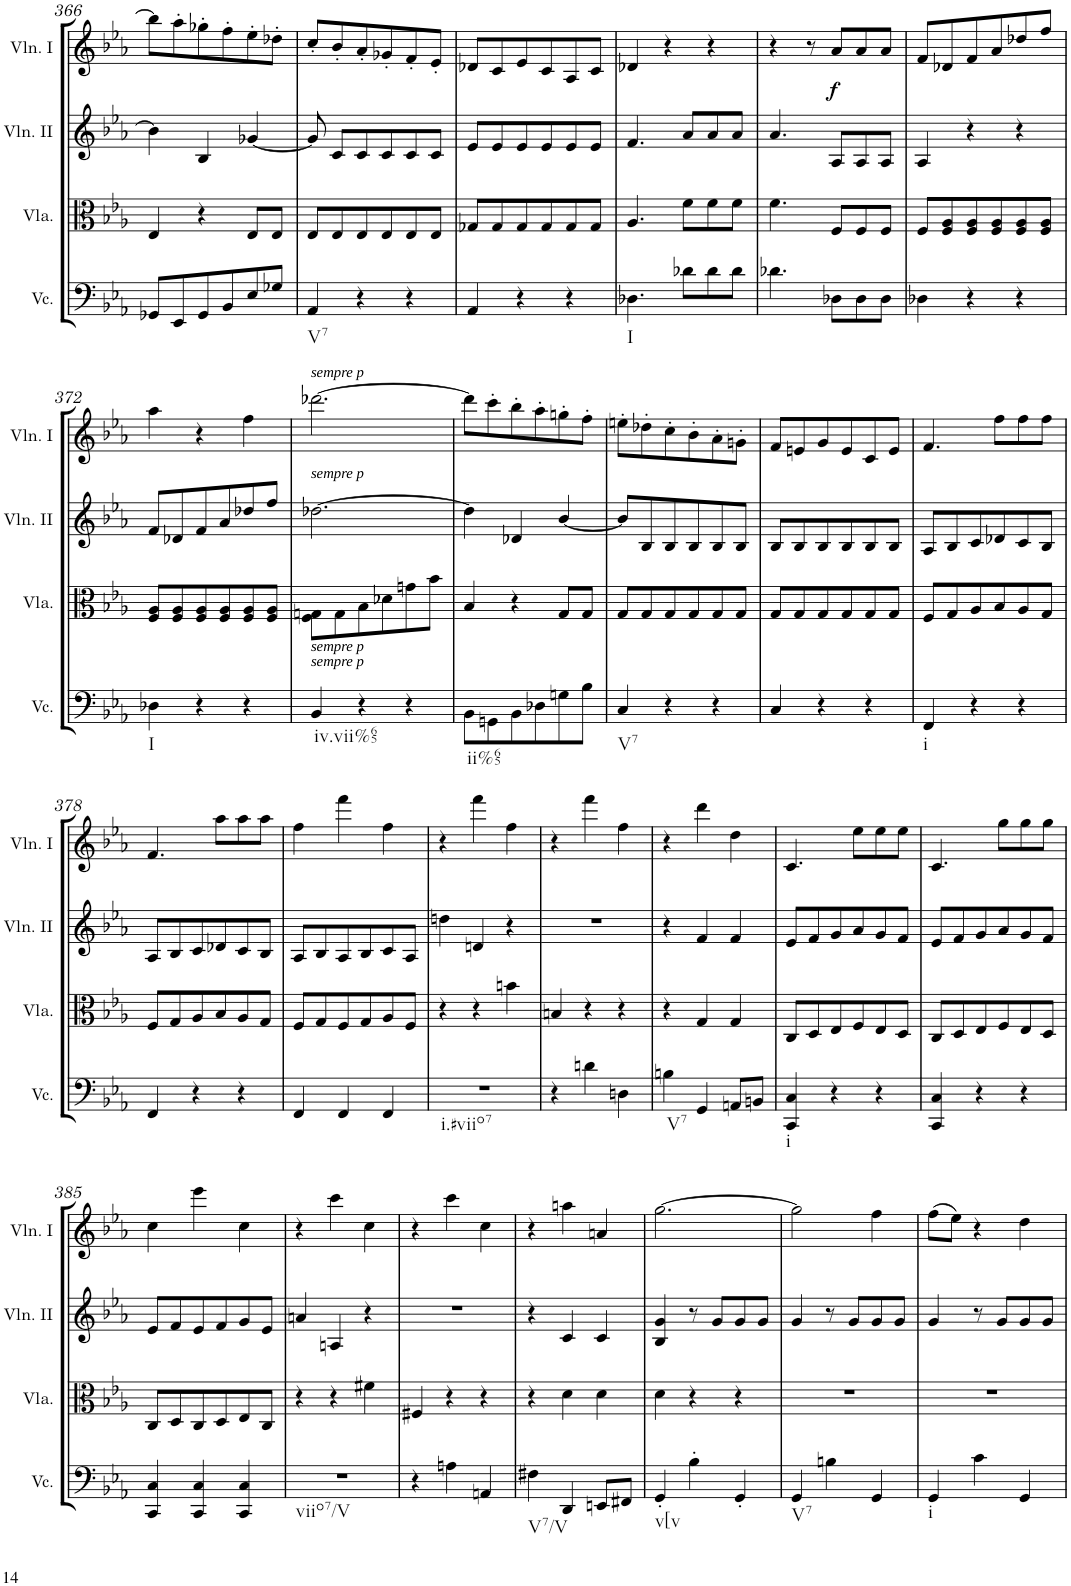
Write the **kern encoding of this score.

**kern	**kern	**kern	**kern	**dynam
*part4	*part3	*part2	*part1	*part1
*staff4	*staff3	*staff2	*staff1	*staff1
*I"Violoncello	*I"Viola	*I"Violin II	*I"Violin I	*
*I'Vc.	*I'Vla.	*I'Vln. II	*I'Vln. I	*
!!LO:PB:g=z
*clefF4	*clefC3	*clefG2	*clefG2	*
*k[b-e-a-]	*k[b-e-a-]	*k[b-e-a-]	*k[b-e-a-]	*
*c:	*c:	*c:	*c:	*
*M3/4	*M3/4	*M3/4	*M3/4	*
=366	=366	=366	=366	=366
8GG-X/L	4E-/	4b-\]	8bb-\L]	.
8EE-/	.	.	8aa-'\	.
8GG-/	4r	4B-/	8gg-X'\	.
8BB-/	.	.	8ff'\	.
8E-/	8E-/L	[4g-X/	8ee-'\	.
8G-X/J	8E-/J	.	8dd-X'\J	.
=367	=367	=367	=367	=367
!LO:TX:b:t=V7	!	!	!	!
4AA-/	8E-/L	8g-/]	8cc'/L	.
.	8E-/	8c/L	8b-'/	.
4r	8E-/	8c/	8a-'/	.
.	8E-/	8c/	8g-X'/	.
4r	8E-/	8c/	8f'/	.
.	8E-/J	8c/J	8e-'/J	.
=368	=368	=368	=368	=368
4AA-/	8G-X/L	8e-/L	8d-X/L	.
.	8G-/	8e-/	8c/	.
4r	8G-/	8e-/	8e-/	.
.	8G-/	8e-/	8c/	.
4r	8G-/	8e-/	8A-/	.
.	8G-/J	8e-/J	8c/J	.
=369	=369	=369	=369	=369
!LO:TX:b:t=I	!	!	!	!
4.D-X\	4.A-/	4.f/	4d-X/	.
.	.	.	4r	.
8d-X\L	8f\L	8a-/L	.	.
8d-\	8f\	8a-/	4r	.
8d-\J	8f\J	8a-/J	.	.
=370	=370	=370	=370	=370
4.d-X\	4.f\	4.a-/	4r	.
.	.	.	8r	.
!	!	!	!	!LO:DY:b
8D-X\L	8F/L	8A-/L	8a-/L	f
8D-\	8F/	8A-/	8a-/	.
8D-\J	8F/J	8A-/J	8a-/J	.
=371	=371	=371	=371	=371
4D-X\	8F/L	4A-/	8f/L	.
.	8F/ 8A-/	.	8d-X/	.
4r	8F/ 8A-/	4r	8f/	.
.	8F/ 8A-/	.	8a-/	.
4r	8F/ 8A-/	4r	8dd-X/	.
.	8F/ 8A-/J	.	8ff/J	.
!!LO:LB:g=z
=372	=372	=372	=372	=372
!LO:TX:b:t=I	!	!	!	!
4D-X\	8F/ 8A-/L	8f/L	4aa-\	.
.	8F/ 8A-/	8d-X/	.	.
4r	8F/ 8A-/	8f/	4r	.
.	8F/ 8A-/	8a-/	.	.
4r	8F/ 8A-/	8dd-X/	4ff\	.
.	8F/ 8A-/J	8ff/J	.	.
=373	=373	=373	=373	=373
!	!	!	!LO:TX:a:i:t=sempre p	!
!	!	!LO:TX:a:i:t=sempre p	!	!
!LO:TX:a:i:t=sempre p	!	!	!	!
!LO:TX:a:i:t=sempre p	!	!	!	!
!LO:TX:b:t=iv.vii%65	!	!	!	!
4BB-/	8F\ 8Gn\L	[2.dd-X\	[2.ddd-X\	.
.	8G\	.	.	.
4r	8B-\	.	.	.
.	8d-X\	.	.	.
4r	8gn\	.	.	.
.	8b-\J	.	.	.
=374	=374	=374	=374	=374
!LO:TX:b:t=ii%65	!	!	!	!
8BB-\L	4B-/	4dd-\]	8ddd-\L]	.
8GGn\	.	.	8ccc'\	.
8BB-\	4r	4d-X/	8bb-'\	.
8D-X\	.	.	8aa-'\	.
8Gn\	8G/L	[4b-/	8ggn'\	.
8B-\J	8G/J	.	8ff'\J	.
=375	=375	=375	=375	=375
!LO:TX:b:t=V7	!	!	!	!
4C/	8G/L	8b-/L]	8een'\L	.
.	8G/	8B-/	8dd-X'\	.
4r	8G/	8B-/	8cc'\	.
.	8G/	8B-/	8b-'\	.
4r	8G/	8B-/	8a-'\	.
.	8G/J	8B-/J	8gn'\J	.
=376	=376	=376	=376	=376
4C/	8G/L	8B-/L	8f/L	.
.	8G/	8B-/	8en/	.
4r	8G/	8B-/	8g/	.
.	8G/	8B-/	8e/	.
4r	8G/	8B-/	8c/	.
.	8G/J	8B-/J	8e/J	.
=377	=377	=377	=377	=377
!LO:TX:b:t=i	!	!	!	!
4FF/	8F/L	8A-/L	4.f/	.
.	8G/	8B-/	.	.
4r	8A-/	8c/	.	.
.	8B-/	8d-X/	8ff\L	.
4r	8A-/	8c/	8ff\	.
.	8G/J	8B-/J	8ff\J	.
!!LO:LB:g=z
=378	=378	=378	=378	=378
4FF/	8F/L	8A-/L	4.f/	.
.	8G/	8B-/	.	.
4r	8A-/	8c/	.	.
.	8B-/	8d-X/	8aa-\L	.
4r	8A-/	8c/	8aa-\	.
.	8G/J	8B-/J	8aa-\J	.
=379	=379	=379	=379	=379
4FF/	8F/L	8A-/L	4ff\	.
.	8G/	8B-/	.	.
4FF/	8F/	8A-/	4fff\	.
.	8G/	8B-/	.	.
4FF/	8A-/	8c/	4ff\	.
.	8F/J	8A-/J	.	.
=380	=380	=380	=380	=380
!LO:TX:b:t=i.#viio7	!	!	!	!
2.r	4r	4ddn\	4r	.
.	4r	4dn/	4fff\	.
.	4bn\	4r	4ff\	.
=381	=381	=381	=381	=381
4r	4Bn/	2.r	4r	.
4dn\	4r	.	4fff\	.
4Dn\	4r	.	4ff\	.
=382	=382	=382	=382	=382
!LO:TX:b:t=V7	!	!	!	!
4Bn\	4r	4r	4r	.
4GG/	4G/	4f/	4ddd\	.
8AAn/L	4G/	4f/	4dd\	.
8BBn/J	.	.	.	.
=383	=383	=383	=383	=383
!LO:TX:b:t=i	!	!	!	!
4CC/ 4C/	8C/L	8e-/L	4.c/	.
.	8D/	8f/	.	.
4r	8E-/	8g/	.	.
.	8F/	8a-/	8ee-\L	.
4r	8E-/	8g/	8ee-\	.
.	8D/J	8f/J	8ee-\J	.
=384	=384	=384	=384	=384
4CC/ 4C/	8C/L	8e-/L	4.c/	.
.	8D/	8f/	.	.
4r	8E-/	8g/	.	.
.	8F/	8a-/	8gg\L	.
4r	8E-/	8g/	8gg\	.
.	8D/J	8f/J	8gg\J	.
!!LO:LB:g=z
=385	=385	=385	=385	=385
4CC/ 4C/	8C/L	8e-/L	4cc\	.
.	8D/	8f/	.	.
4CC/ 4C/	8C/	8e-/	4eee-\	.
.	8D/	8f/	.	.
4CC/ 4C/	8E-/	8g/	4cc\	.
.	8C/J	8e-/J	.	.
=386	=386	=386	=386	=386
!LO:TX:b:t=viio7/V	!	!	!	!
2.r	4r	4an/	4r	.
.	4r	4An/	4ccc\	.
.	4f#X\	4r	4cc\	.
=387	=387	=387	=387	=387
4r	4F#X/	2.r	4r	.
4An\	4r	.	4ccc\	.
4AAn/	4r	.	4cc\	.
=388	=388	=388	=388	=388
!LO:TX:b:t=V7/V	!	!	!	!
4F#X\	4r	4r	4r	.
4DD/	4d\	4c/	4aan\	.
8EEn/L	4d\	4c/	4an/	.
8FF#X/J	.	.	.	.
=389	=389	=389	=389	=389
!LO:TX:b:t=v[v	!	!	!	!
4GG'/	4d\	4B-/ 4g/	[2.gg\	.
4B-'\	4r	8r	.	.
.	.	8g/L	.	.
4GG'/	4r	8g/	.	.
.	.	8g/J	.	.
=390	=390	=390	=390	=390
!LO:TX:b:t=V7	!	!	!	!
4GG/	2.r	4g/	2gg\]	.
4Bn\	.	8r	.	.
.	.	8g/L	.	.
4GG/	.	8g/	4ff\	.
.	.	8g/J	.	.
=391	=391	=391	=391	=391
!LO:TX:b:t=i	!	!	!	!
4GG/	2.r	4g/	(8ff\L	.
.	.	.	8ee-\J)	.
4c\	.	8r	4r	.
.	.	8g/L	.	.
4GG/	.	8g/	4dd\	.
.	.	8g/J	.	.
=	=	=	=	=
*-	*-	*-	*-	*-
